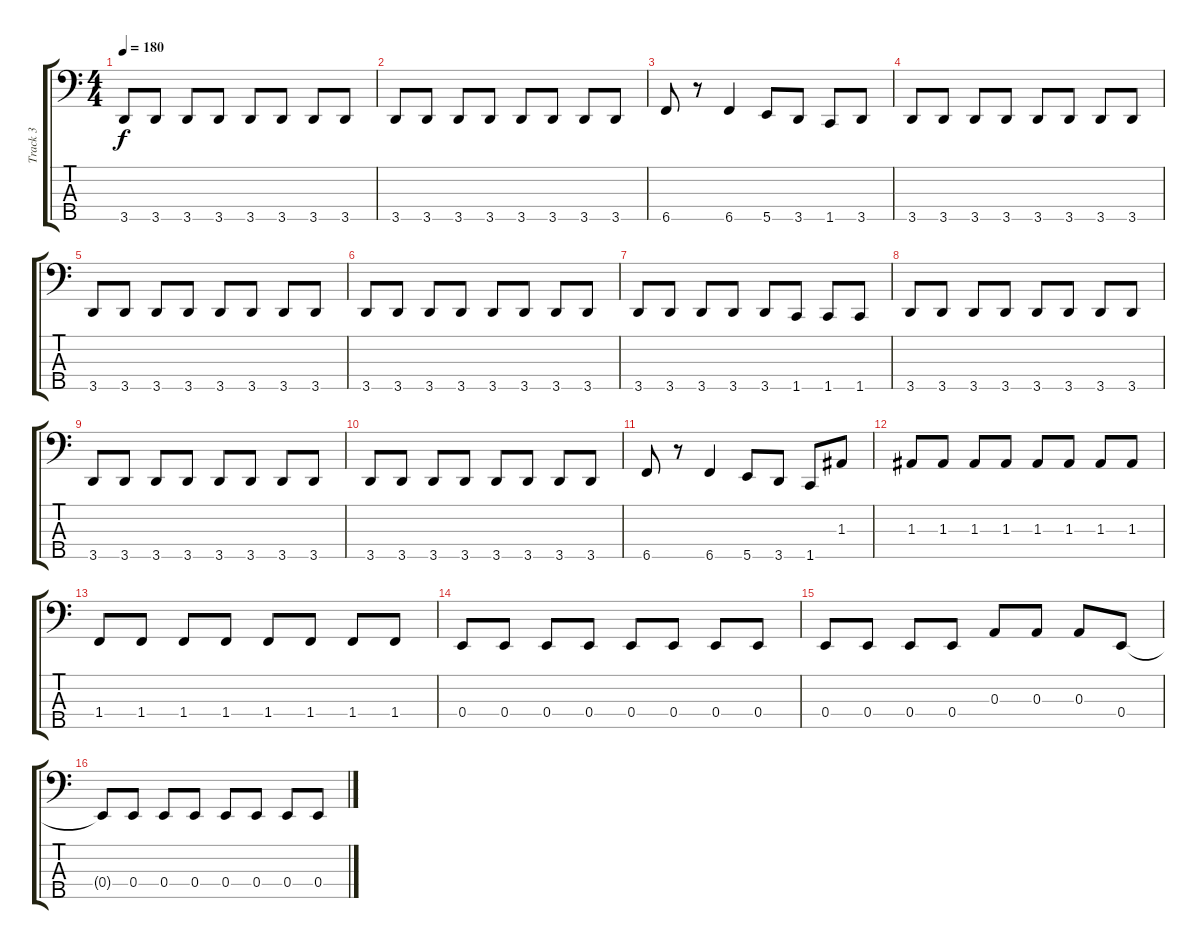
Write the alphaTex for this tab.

\track ("Track 3" "Track 3") {instrument electricbassfinger}
\staff {score tabs}
\tuning (G2 D2 A1 E1 B0) {hide}
\ts (4 4)
\tempo 180
\clef f4
\ks c
3.5.8{dy f} 3.5.8 3.5.8 3.5.8 3.5.8 3.5.8 3.5.8 3.5.8 |
3.5.8 3.5.8 3.5.8 3.5.8 3.5.8 3.5.8 3.5.8 3.5.8 |
6.5.8 r.8 6.5.4 5.5.8 3.5.8 1.5.8 3.5.8 |
3.5.8 3.5.8 3.5.8 3.5.8 3.5.8 3.5.8 3.5.8 3.5.8 |
3.5.8 3.5.8 3.5.8 3.5.8 3.5.8 3.5.8 3.5.8 3.5.8 |
3.5.8 3.5.8 3.5.8 3.5.8 3.5.8 3.5.8 3.5.8 3.5.8 |
3.5.8 3.5.8 3.5.8 3.5.8 3.5.8 1.5.8 1.5.8 1.5.8 |
3.5.8 3.5.8 3.5.8 3.5.8 3.5.8 3.5.8 3.5.8 3.5.8 |
3.5.8 3.5.8 3.5.8 3.5.8 3.5.8 3.5.8 3.5.8 3.5.8 |
3.5.8 3.5.8 3.5.8 3.5.8 3.5.8 3.5.8 3.5.8 3.5.8 |
6.5.8 r.8 6.5.4 5.5.8 3.5.8 1.5.8 1.3.8 |
1.3.8 1.3.8 1.3.8 1.3.8 1.3.8 1.3.8 1.3.8 1.3.8 |
1.4.8 1.4.8 1.4.8 1.4.8 1.4.8 1.4.8 1.4.8 1.4.8 |
0.4.8 0.4.8 0.4.8 0.4.8 0.4.8 0.4.8 0.4.8 0.4.8 |
0.4.8 0.4.8 0.4.8 0.4.8 0.3.8 0.3.8 0.3.8 0.4.8 |
0.4{t}.8 0.4.8 0.4.8 0.4.8 0.4.8 0.4.8 0.4.8 0.4.8
